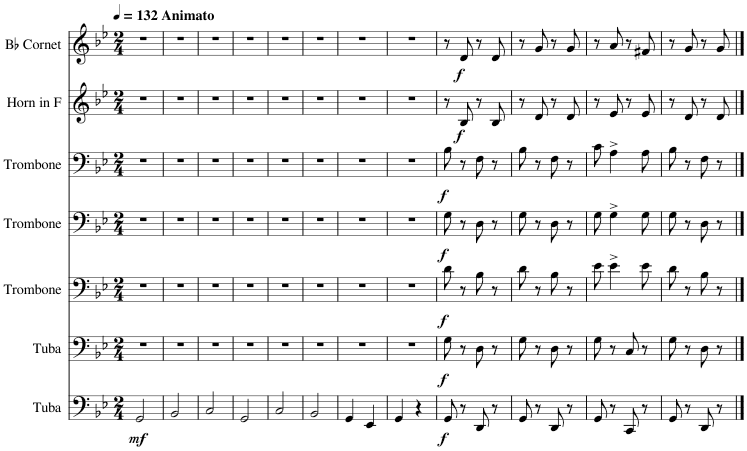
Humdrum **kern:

**kern	**dynam	**kern	**dynam	**kern	**dynam	**kern	**dynam	**kern	**dynam	**kern	**dynam	**kern	**dynam
*part7	*part7	*part6	*part6	*part5	*part5	*part4	*part4	*part3	*part3	*part2	*part2	*part1	*part1
*staff7	*staff7	*staff6	*staff6	*staff5	*staff5	*staff4	*staff4	*staff3	*staff3	*staff2	*staff2	*staff1	*staff1
*I"Tuba	*	*I"Tuba	*	*I"Trombone	*	*I"Trombone	*	*I"Trombone	*	*I"Horn in F	*	*I"Bb Cornet	*
*I'Tba.	*	*I'Tba.	*	*I'Tbn.	*	*I'Tbn.	*	*I'Tbn.	*	*	*	*I'Bb Cnt.	*
*clefF4	*	*clefF4	*	*clefF4	*	*clefF4	*	*clefF4	*	*clefG2	*	*clefG2	*
*	*	*	*	*	*	*	*	*	*	*ITrd4c7	*	*ITrd1c2	*
*k[b-e-]	*	*k[b-e-]	*	*k[b-e-]	*	*k[b-e-]	*	*k[b-e-]	*	*k[b-e-]	*	*k[b-e-]	*
*M2/4	*	*M2/4	*	*M2/4	*	*M2/4	*	*M2/4	*	*M2/4	*	*M2/4	*
*MM132	*	*MM132	*	*MM132	*	*MM132	*	*MM132	*	*MM132	*	*MM132	*
=1	=1	=1	=1	=1	=1	=1	=1	=1	=1	=1	=1	=1	=1
!	!	!	!	!	!	!	!	!	!	!	!	!LO:TX:a:B:t=Animato	!
!	!LO:DY:b	!	!	!	!	!	!	!	!	!	!	!	!
2GG/	mf	2r	.	2r	.	2r	.	2r	.	2r	.	2r	.
=2	=2	=2	=2	=2	=2	=2	=2	=2	=2	=2	=2	=2	=2
2BB-/	.	2r	.	2r	.	2r	.	2r	.	2r	.	2r	.
=3	=3	=3	=3	=3	=3	=3	=3	=3	=3	=3	=3	=3	=3
2C/	.	2r	.	2r	.	2r	.	2r	.	2r	.	2r	.
=4	=4	=4	=4	=4	=4	=4	=4	=4	=4	=4	=4	=4	=4
2GG/	.	2r	.	2r	.	2r	.	2r	.	2r	.	2r	.
=5	=5	=5	=5	=5	=5	=5	=5	=5	=5	=5	=5	=5	=5
2C/	.	2r	.	2r	.	2r	.	2r	.	2r	.	2r	.
=6	=6	=6	=6	=6	=6	=6	=6	=6	=6	=6	=6	=6	=6
2BB-/	.	2r	.	2r	.	2r	.	2r	.	2r	.	2r	.
=7	=7	=7	=7	=7	=7	=7	=7	=7	=7	=7	=7	=7	=7
4GG/	.	2r	.	2r	.	2r	.	2r	.	2r	.	2r	.
4EE-/	.	.	.	.	.	.	.	.	.	.	.	.	.
=8	=8	=8	=8	=8	=8	=8	=8	=8	=8	=8	=8	=8	=8
4GG/	.	2r	.	2r	.	2r	.	2r	.	2r	.	2r	.
4r	.	.	.	.	.	.	.	.	.	.	.	.	.
=9	=9	=9	=9	=9	=9	=9	=9	=9	=9	=9	=9	=9	=9
!	!LO:DY:b	!	!LO:DY:b	!	!LO:DY:b	!	!LO:DY:b	!	!LO:DY:b	!	!	!	!
8GG/	f	8G\	f	8d\	f	8G\	f	8B-\	f	8r	.	8r	.
!	!	!	!	!	!	!	!	!	!	!	!LO:DY:b	!	!LO:DY:b
8r	.	8r	.	8r	.	8r	.	8r	.	8B-/	f	8d/	f
8DD/	.	8D\	.	8B-\	.	8D\	.	8F\	.	8r	.	8r	.
8r	.	8r	.	8r	.	8r	.	8r	.	8B-/	.	8d/	.
=10	=10	=10	=10	=10	=10	=10	=10	=10	=10	=10	=10	=10	=10
8GG/	.	8G\	.	8d\	.	8G\	.	8B-\	.	8r	.	8r	.
8r	.	8r	.	8r	.	8r	.	8r	.	8d/	.	8g/	.
8DD/	.	8D\	.	8B-\	.	8D\	.	8F\	.	8r	.	8r	.
8r	.	8r	.	8r	.	8r	.	8r	.	8d/	.	8g/	.
=11	=11	=11	=11	=11	=11	=11	=11	=11	=11	=11	=11	=11	=11
8GG/	.	8G\	.	8e-\	.	8G\	.	8c\	.	8r	.	8r	.
8r	.	8r	.	4e-^\	.	4G^\	.	4A^\	.	8e-/	.	8a/	.
8CC/	.	8C/	.	.	.	.	.	.	.	8r	.	8r	.
8r	.	8r	.	8e-\	.	8G\	.	8A\	.	8e-/	.	8f#X/	.
=12	=12	=12	=12	=12	=12	=12	=12	=12	=12	=12	=12	=12	=12
8GG/	.	8G\	.	8d\	.	8G\	.	8B-\	.	8r	.	8r	.
8r	.	8r	.	8r	.	8r	.	8r	.	8d/	.	8g/	.
8DD/	.	8D\	.	8B-\	.	8D\	.	8F\	.	8r	.	8r	.
8r	.	8r	.	8r	.	8r	.	8r	.	8d/	.	8g/	.
==	==	==	==	==	==	==	==	==	==	==	==	==	==
*-	*-	*-	*-	*-	*-	*-	*-	*-	*-	*-	*-	*-	*-
